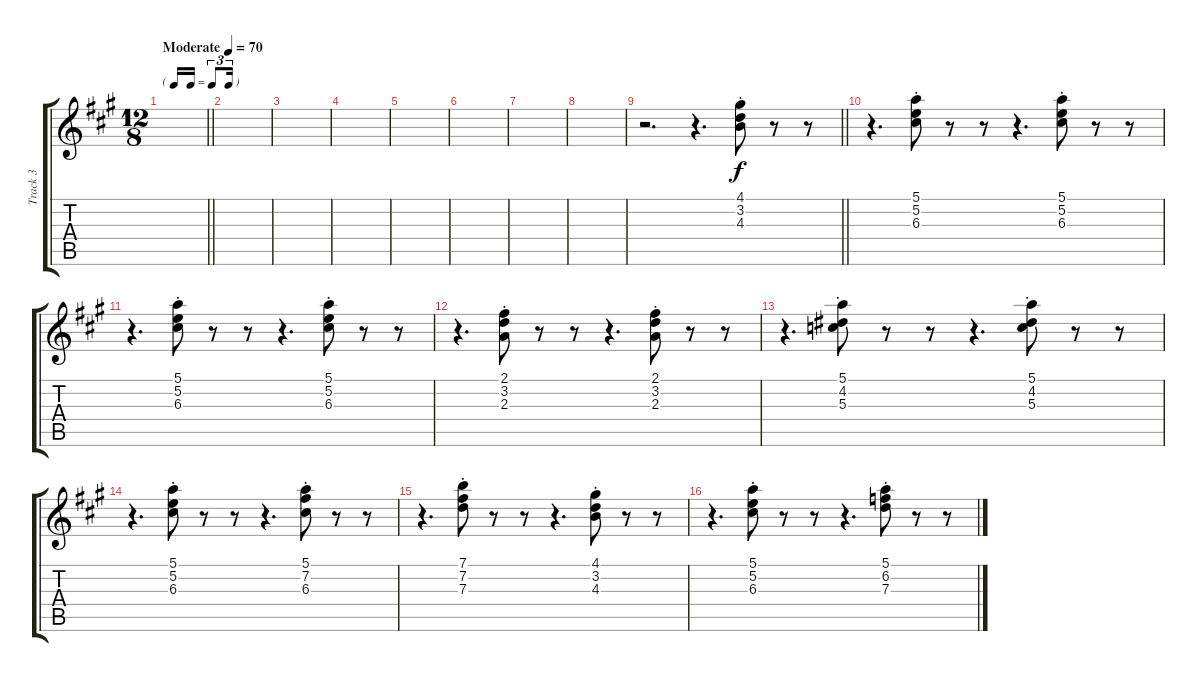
\track ("Track 3" "Track 3") {instrument electricguitarclean}
\staff {score tabs}
\tuning (E4 B3 G3 D3 A2 E2) {hide}
\ts (12 8)
\tf triplet16th
\tempo (70 "Moderate")
\tempo 60
\tempo (70 "Moderate")
\clef g2
\barLineRight lightlight
\ks a
|
|
|
|
|
|
|
|
\barLineRight lightlight
r.2{d} r.4{d} (4.1{st} 3.2{st} 4.3{st}).8 r.8 r.8 |
r.4{d} (5.1{st} 5.2{st} 6.3{st}).8 r.8 r.8 r.4{d} (5.1{st} 5.2{st} 6.3{st}).8 r.8 r.8 |
r.4{d} (5.1{st} 5.2{st} 6.3{st}).8 r.8 r.8 r.4{d} (5.1{st} 5.2{st} 6.3{st}).8 r.8 r.8 |
r.4{d} (2.1{st} 3.2{st} 2.3{st}).8 r.8 r.8 r.4{d} (2.1{st} 3.2{st} 2.3{st}).8 r.8 r.8 |
r.4{d} (5.1{st} 4.2{st} 5.3{st}).8 r.8 r.8 r.4{d} (5.1{st} 4.2{st} 5.3{st}).8 r.8 r.8 |
r.4{d} (5.1{st} 5.2{st} 6.3{st}).8 r.8 r.8 r.4{d} (5.1{st} 7.2{st} 6.3{st}).8 r.8 r.8 |
r.4{d} (7.1{st} 7.2{st} 7.3{st}).8 r.8 r.8 r.4{d} (4.1{st} 3.2{st} 4.3{st}).8 r.8 r.8 |
r.4{d} (5.1{st} 5.2{st} 6.3{st}).8 r.8 r.8 r.4{d} (5.1{st} 6.2{st} 7.3{st}).8 r.8 r.8
